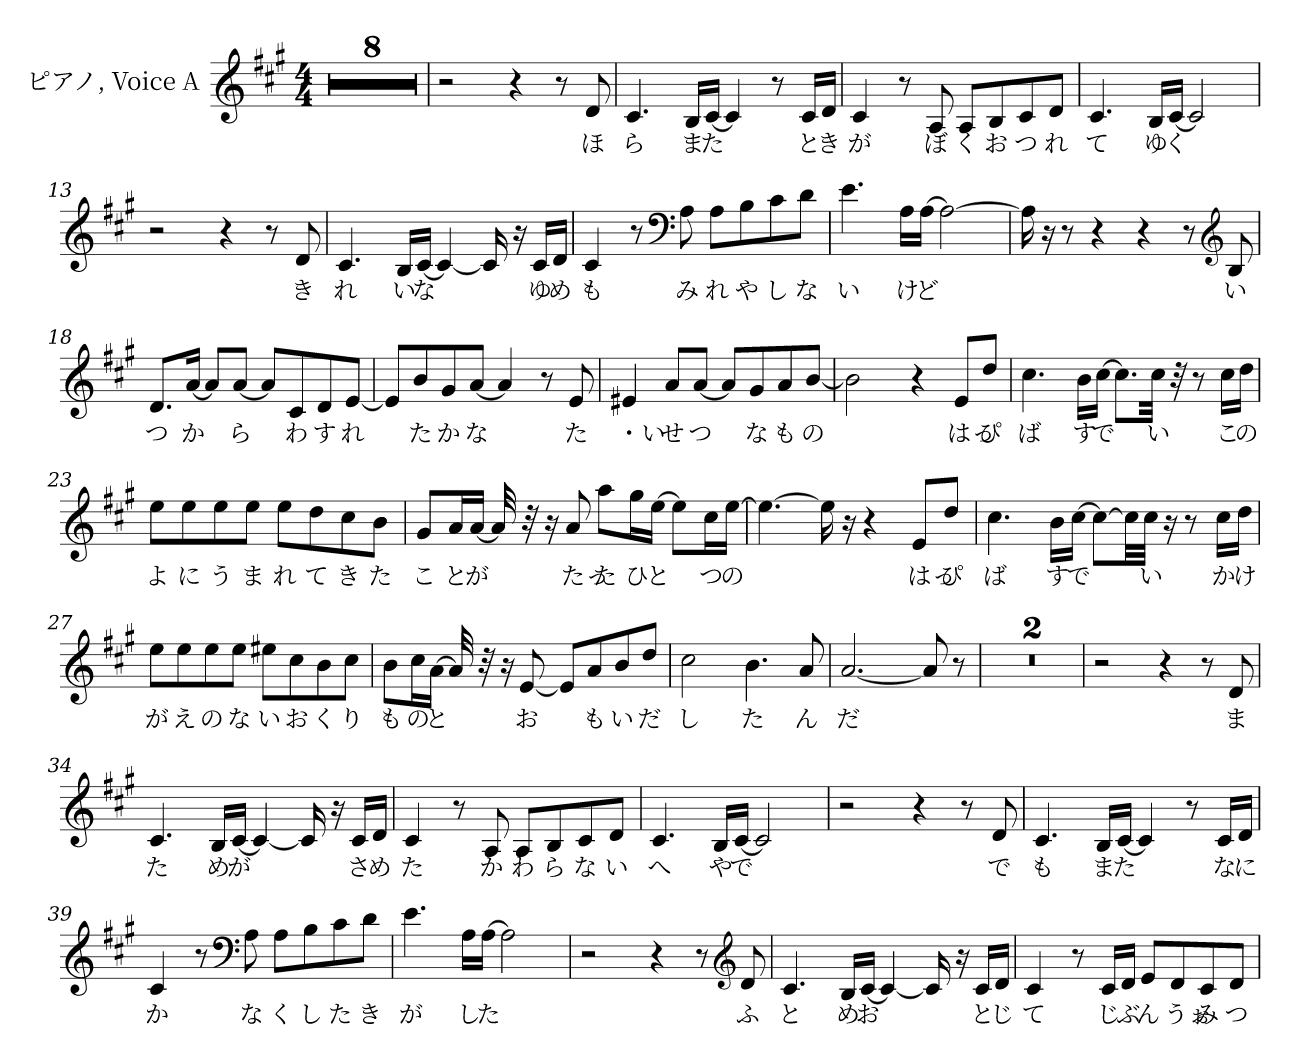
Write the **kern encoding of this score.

**kern	**text
*part1	*part1
*staff1	*staff1
*I"ピアノ, Voice A	*
*clefG2	*
*k[f#c#g#]	*
*M4/4	*
*MM90	*
=1	=1
1r	.
=2	=2
1r	.
=3	=3
1r	.
=4	=4
1r	.
=5	=5
1r	.
=6	=6
1r	.
=7	=7
1r	.
=8	=8
1r	.
=9	=9
2r	.
4r	.
8r	.
!	!LO:LY:b
8d/	ほ
=10	=10
!	!LO:LY:b
4.c#/	ら
!	!LO:LY:b
16B/LL	ま
!	!LO:LY:b
[16c#/JJ	た
4c#/]	.
8r	.
!	!LO:LY:b
16c#/LL	と
!	!LO:LY:b
16d/JJ	き
=11	=11
!	!LO:LY:b
4c#/	が
8r	.
!	!LO:LY:b
8A/	ぼ
!	!LO:LY:b
8A/L	く
!	!LO:LY:b
8B/	お
!	!LO:LY:b
8c#/	つ
!	!LO:LY:b
8d/J	れ
!!LO:LB:g=z
=12	=12
!	!LO:LY:b
4.c#/	て
!	!LO:LY:b
16B/LL	ゆ
!	!LO:LY:b
[16c#/JJ	く
2c#/]	.
=13	=13
2r	.
4r	.
8r	.
!	!LO:LY:b
8d/	き
=14	=14
!	!LO:LY:b
4.c#/	れ
!	!LO:LY:b
16B/LL	い
!	!LO:LY:b
[16c#/JJ	な
4c#/_	.
16c#/]	.
16r	.
!	!LO:LY:b
16c#/LL	ゆ
!	!LO:LY:b
16d/JJ	め
=15	=15
!	!LO:LY:b
4c#/	も
8r	.
*clefF4	*
!	!LO:LY:b
8A\	み
!	!LO:LY:b
8A\L	れ
!	!LO:LY:b
8B\	や
!	!LO:LY:b
8c#\	し
!	!LO:LY:b
8d\J	な
=16	=16
!	!LO:LY:b
4.e\	い
!	!LO:LY:b
16A\LL	け
!	!LO:LY:b
[16A\JJ	ど
2A\_	.
!!LO:LB:g=z
=17	=17
16A\]	.
16r	.
8r	.
4r	.
4r	.
8r	.
*clefG2	*
!	!LO:LY:b
8B/	い
=18	=18
!	!LO:LY:b
8.d/L	つ
!	!LO:LY:b
[16a/Jk	か
8a/L]	.
!	!LO:LY:b
[8a/J	ら
8a/L]	.
!	!LO:LY:b
8c#/	わ
!	!LO:LY:b
8d/	す
!	!LO:LY:b
[8e/J	れ
=19	=19
8e/L]	.
!	!LO:LY:b
8b/	た
!	!LO:LY:b
8g#/	か
!	!LO:LY:b
[8a/J	な
4a/]	.
8r	.
!	!LO:LY:b
8e/	た
=20	=20
!	!LO:LY:b
4e#X/	・い
!	!LO:LY:b
8a/L	せ
!	!LO:LY:b
[8a/J	つ
8a/L]	.
!	!LO:LY:b
8g#/	な
!	!LO:LY:b
8a/	も
!	!LO:LY:b
[8b/J	の
=21	=21
2b\]	.
4r	.
!	!LO:LY:b
8e/L	はっ
!	!LO:LY:b
8dd/J	ぴ
!!LO:LB:g=z
=22	=22
!	!LO:LY:b
4.cc#\	ば
!	!LO:LY:b
16b\LL	す
!	!LO:LY:b
[16cc#\JJ	で
8.cc#\L]	.
!	!LO:LY:b
32cc#\Jkk	い
32r	.
8r	.
!	!LO:LY:b
16cc#\LL	こ
!	!LO:LY:b
16dd\JJ	の
=23	=23
!	!LO:LY:b
8ee\L	よ
!	!LO:LY:b
8ee\	に
!	!LO:LY:b
8ee\	う
!	!LO:LY:b
8ee\J	ま
!	!LO:LY:b
8ee\L	れ
!	!LO:LY:b
8dd\	て
!	!LO:LY:b
8cc#\	き
!	!LO:LY:b
8b\J	た
=24	=24
!	!LO:LY:b
8g#/L	こ
!	!LO:LY:b
16a/L	と
!	!LO:LY:b
[16a/JJ	が
32a/]	.
32r	.
16r	.
!	!LO:LY:b
8a/	たっ
!	!LO:LY:b
8aa\L	た
!	!LO:LY:b
16gg#\L	ひ
!	!LO:LY:b
[16ee\JJ	と
8ee\L]	.
!	!LO:LY:b
16cc#\L	つ
!	!LO:LY:b
[16ee\JJ	の
=25	=25
4.ee\_	.
16ee\]	.
16r	.
4r	.
!	!LO:LY:b
8e/L	はっ
!	!LO:LY:b
8dd/J	ぴ
!!LO:LB:g=z
=26	=26
!	!LO:LY:b
4.cc#\	ば
!	!LO:LY:b
16b\LL	す
!	!LO:LY:b
[16cc#\JJ	で
8cc#\L_	.
32cc#\LL]	.
!	!LO:LY:b
32cc#\JJJ	い
16r	.
8r	.
!	!LO:LY:b
16cc#\LL	か
!	!LO:LY:b
16dd\JJ	け
=27	=27
!	!LO:LY:b
8ee\L	が
!	!LO:LY:b
8ee\	え
!	!LO:LY:b
8ee\	の
!	!LO:LY:b
8ee\J	な
!	!LO:LY:b
8ee#X\L	い
!	!LO:LY:b
8cc#\	お
!	!LO:LY:b
8b\	く
!	!LO:LY:b
8cc#\J	り
=28	=28
!	!LO:LY:b
8b\L	も
!	!LO:LY:b
16cc#\L	の
!	!LO:LY:b
[16a\JJ	と
32a/]	.
32r	.
16r	.
!	!LO:LY:b
[8e/	お
8e/L]	.
!	!LO:LY:b
8a/	も
!	!LO:LY:b
8b/	い
!	!LO:LY:b
8dd/J	だ
=29	=29
!	!LO:LY:b
2cc#\	し
!	!LO:LY:b
4.b\	た
!	!LO:LY:b
8a/	ん
=30	=30
!	!LO:LY:b
[2.a/	だ
8a/]	.
8r	.
=31	=31
1r	.
!!LO:LB:g=z
=32	=32
1r	.
=33	=33
2r	.
4r	.
8r	.
!	!LO:LY:b
8d/	ま
=34	=34
!	!LO:LY:b
4.c#/	た
!	!LO:LY:b
16B/LL	め
!	!LO:LY:b
[16c#/JJ	が
4c#/_	.
16c#/]	.
16r	.
!	!LO:LY:b
16c#/LL	さ
!	!LO:LY:b
16d/JJ	め
=35	=35
!	!LO:LY:b
4c#/	た
8r	.
!	!LO:LY:b
8A/	か
!	!LO:LY:b
8A/L	わ
!	!LO:LY:b
8B/	ら
!	!LO:LY:b
8c#/	な
!	!LO:LY:b
8d/J	い
=36	=36
!	!LO:LY:b
4.c#/	へ
!	!LO:LY:b
16B/LL	や
!	!LO:LY:b
[16c#/JJ	で
2c#/]	.
=37	=37
2r	.
4r	.
8r	.
!	!LO:LY:b
8d/	で
!!LO:LB:g=z
=38	=38
!	!LO:LY:b
4.c#/	も
!	!LO:LY:b
16B/LL	ま
!	!LO:LY:b
[16c#/JJ	た
4c#/]	.
8r	.
!	!LO:LY:b
16c#/LL	な
!	!LO:LY:b
16d/JJ	に
=39	=39
!	!LO:LY:b
4c#/	か
8r	.
*clefF4	*
!	!LO:LY:b
8A\	な
!	!LO:LY:b
8A\L	く
!	!LO:LY:b
8B\	し
!	!LO:LY:b
8c#\	た
!	!LO:LY:b
8d\J	き
=40	=40
!	!LO:LY:b
4.e\	が
!	!LO:LY:b
16A\LL	し
!	!LO:LY:b
[16A\JJ	た
2A\]	.
=41	=41
2r	.
4r	.
8r	.
*clefG2	*
!	!LO:LY:b
8d/	ふ
=42	=42
!	!LO:LY:b
4.c#/	と
!	!LO:LY:b
16B/LL	め
!	!LO:LY:b
[16c#/JJ	お
4c#/_	.
16c#/]	.
16r	.
!	!LO:LY:b
16c#/LL	と
!	!LO:LY:b
16d/JJ	じ
!!LO:LB:g=z
=43	=43
!	!LO:LY:b
4c#/	て
8r	.
!	!LO:LY:b
16c#/LL	じ
!	!LO:LY:b
16d/JJ	ぶ
!	!LO:LY:b
8e/L	ん
!	!LO:LY:b
8d/	うぉ
!	!LO:LY:b
8c#/	み
!	!LO:LY:b
8d/J	つ
=	=
*-	*-
